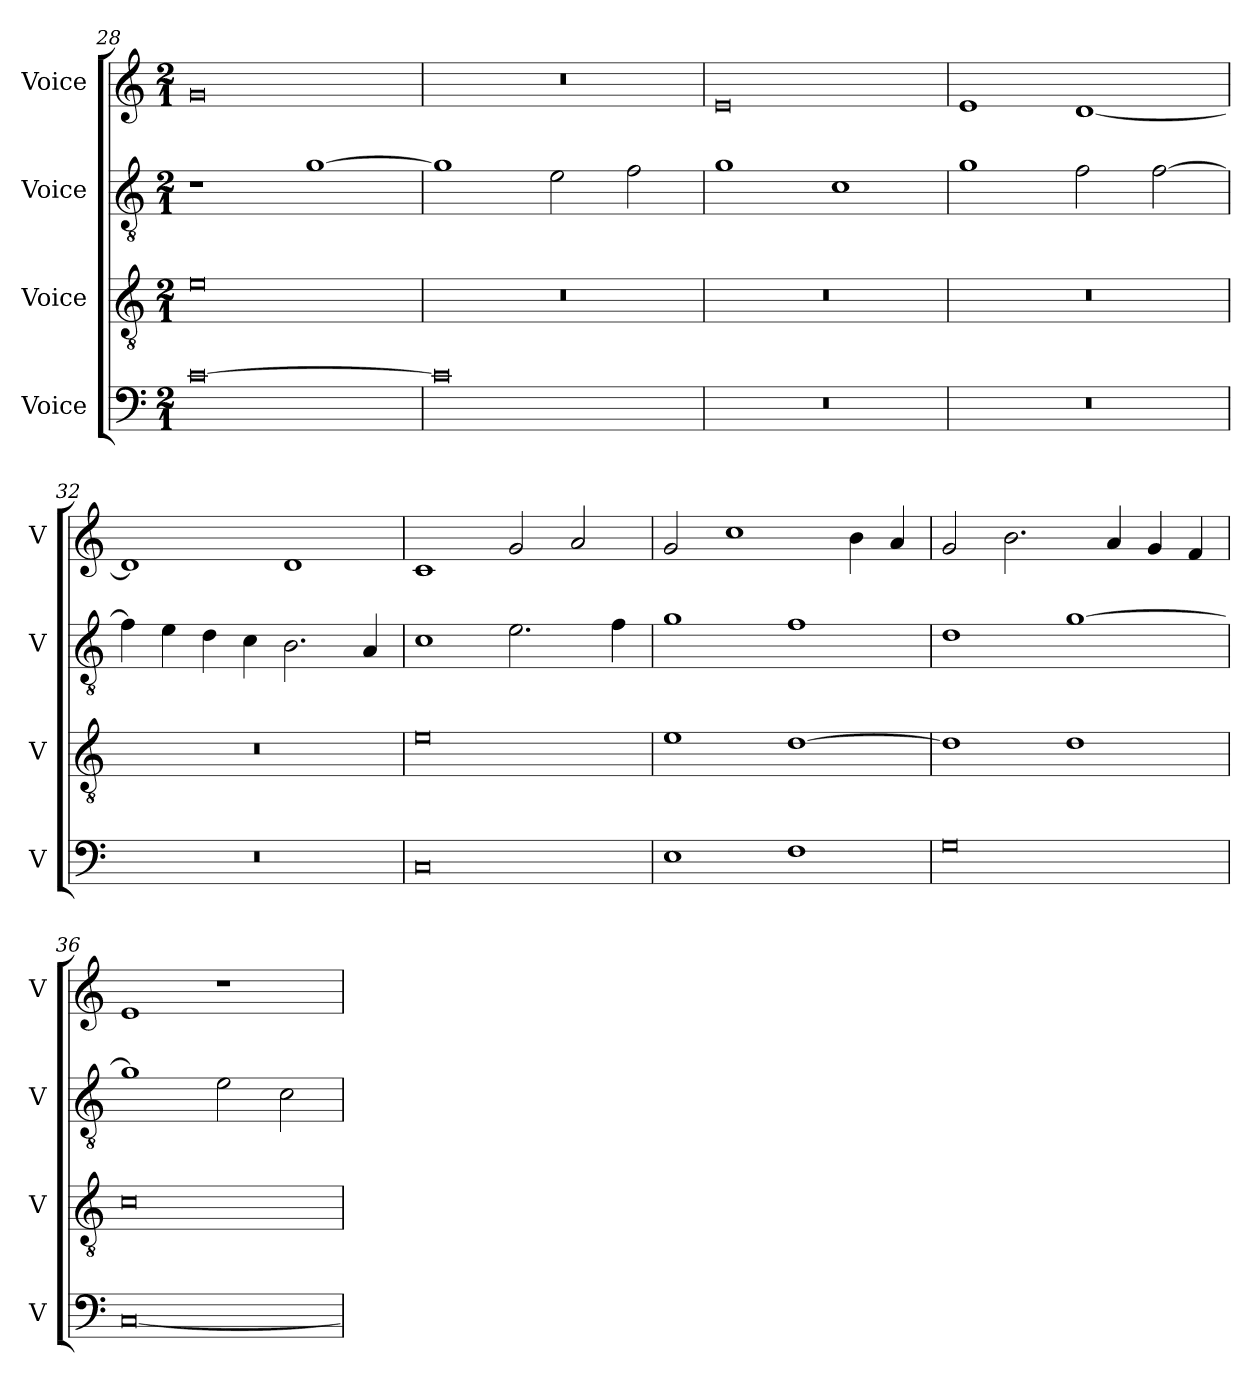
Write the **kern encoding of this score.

**kern	**kern	**kern	**kern
*part4	*part3	*part2	*part1
*staff4	*staff3	*staff2	*staff1
*I"Voice	*I"Voice	*I"Voice	*I"Voice
*I'V	*I'V	*I'V	*I'V
!!LO:PB:g=z
*clefF4	*clefGv2	*clefGv2	*clefG2
*k[]	*k[]	*k[]	*k[]
*M2/1	*M2/1	*M2/1	*M2/1
=28	=28	=28	=28
[0c	0e	1r	0g
.	.	[1g	.
=29	=29	=29	=29
0c]	0r	1g]	0r
.	.	2e\	.
.	.	2f\	.
=30	=30	=30	=30
0r	0r	1g	0e
.	.	1c	.
=31	=31	=31	=31
0r	0r	1g	1e
.	.	2f\	[1d
.	.	[2f\	.
!!LO:LB:g=z
=32	=32	=32	=32
0r	0r	4f\]	1d]
.	.	4e\	.
.	.	4d\	.
.	.	4c\	.
.	.	2.B\	1d
.	.	4A/	.
=33	=33	=33	=33
0C	0e	1c	1c
.	.	2.e\	2g/
.	.	.	2a/
.	.	4f\	.
=34	=34	=34	=34
1E	1e	1g	2g/
.	.	.	1cc
1F	[1d	1f	.
.	.	.	4b\
.	.	.	4a/
=35	=35	=35	=35
0G	1d]	1d	2g/
.	.	.	2.b\
.	1d	[1g	.
.	.	.	4a/
.	.	.	4g/
.	.	.	4f/
!!LO:LB:g=z
=36	=36	=36	=36
[0C	0c	1g]	1e
.	.	2e\	1r
.	.	2c\	.
=	=	=	=
*-	*-	*-	*-
